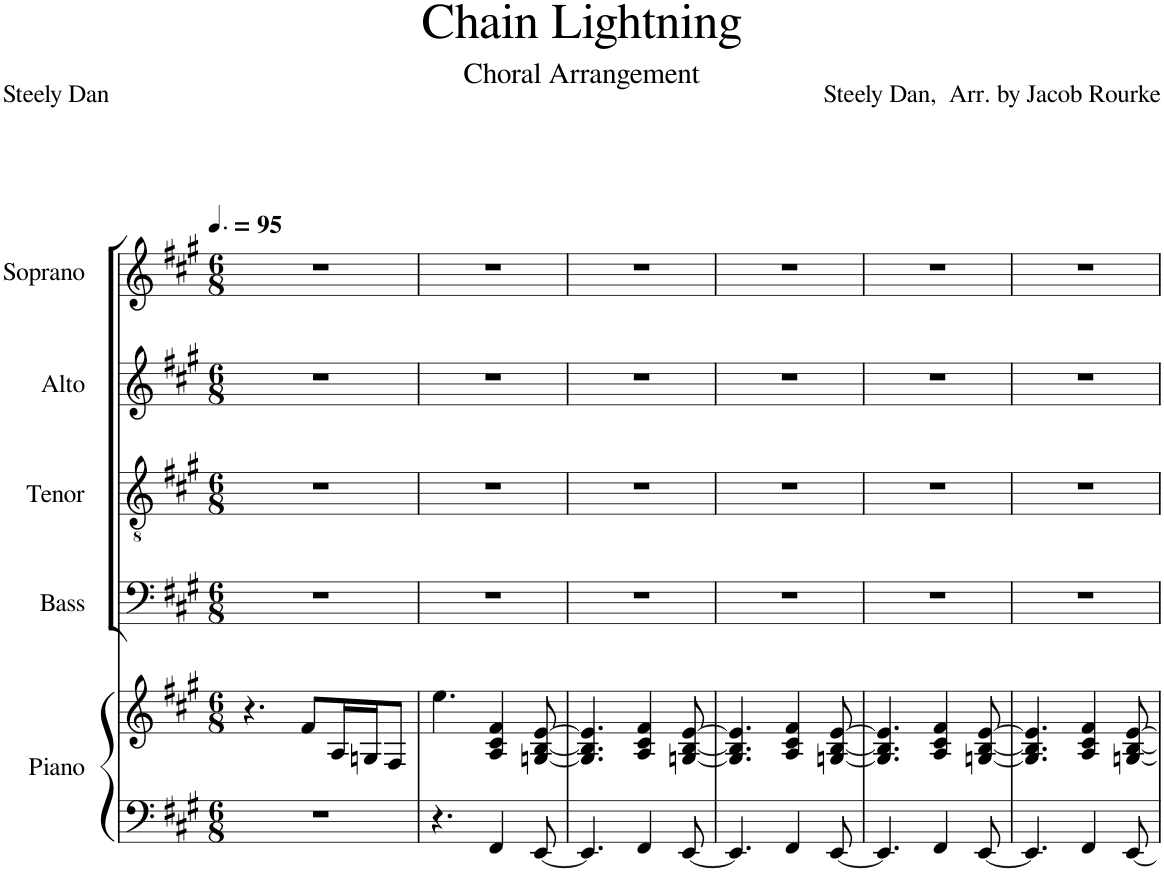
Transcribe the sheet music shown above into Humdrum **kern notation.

**kern	**kern	**kern	**kern	**kern	**kern
*part5	*part5	*part4	*part3	*part2	*part1
*staff6	*staff5	*staff4	*staff3	*staff2	*staff1
*I"Piano	*	*I"Bass	*I"Tenor	*I"Alto	*I"Soprano
*I'Pno.	*	*I'B.	*I'T.	*I'A.	*I'S.
*clefF4	*clefG2	*clefF4	*clefGv2	*clefG2	*clefG2
*k[f#c#g#]	*k[f#c#g#]	*k[f#c#g#]	*k[f#c#g#]	*k[f#c#g#]	*k[f#c#g#]
*M6/8	*M6/8	*M6/8	*M6/8	*M6/8	*M6/8
*MM143	*MM143	*MM143	*MM143	*MM143	*MM143
=1	=1	=1	=1	=1	=1
2.r	4.r	2.r	2.r	2.r	2.r
.	8f#/L	.	.	.	.
.	16A/L	.	.	.	.
.	16Gn/J	.	.	.	.
.	8F#/J	.	.	.	.
=2	=2	=2	=2	=2	=2
4.r	4.ee\	2.r	2.r	2.r	2.r
4FF#/	4A/ 4c#/ 4f#/	.	.	.	.
[8EE/	[8Gn/ [8B/ [8e/	.	.	.	.
=3	=3	=3	=3	=3	=3
4.EE/]	4.G/] 4.B/] 4.e/]	2.r	2.r	2.r	2.r
4FF#/	4A/ 4c#/ 4f#/	.	.	.	.
[8EE/	[8Gn/ [8B/ [8e/	.	.	.	.
=4	=4	=4	=4	=4	=4
4.EE/]	4.G/] 4.B/] 4.e/]	2.r	2.r	2.r	2.r
4FF#/	4A/ 4c#/ 4f#/	.	.	.	.
[8EE/	[8Gn/ [8B/ [8e/	.	.	.	.
=5	=5	=5	=5	=5	=5
4.EE/]	4.G/] 4.B/] 4.e/]	2.r	2.r	2.r	2.r
4FF#/	4A/ 4c#/ 4f#/	.	.	.	.
[8EE/	[8Gn/ [8B/ [8e/	.	.	.	.
=6	=6	=6	=6	=6	=6
4.EE/]	4.G/] 4.B/] 4.e/]	2.r	2.r	2.r	2.r
4FF#/	4A/ 4c#/ 4f#/	.	.	.	.
[8EE/	[8Gn/ [8B/ [8e/	.	.	.	.
=	=	=	=	=	=
*-	*-	*-	*-	*-	*-
